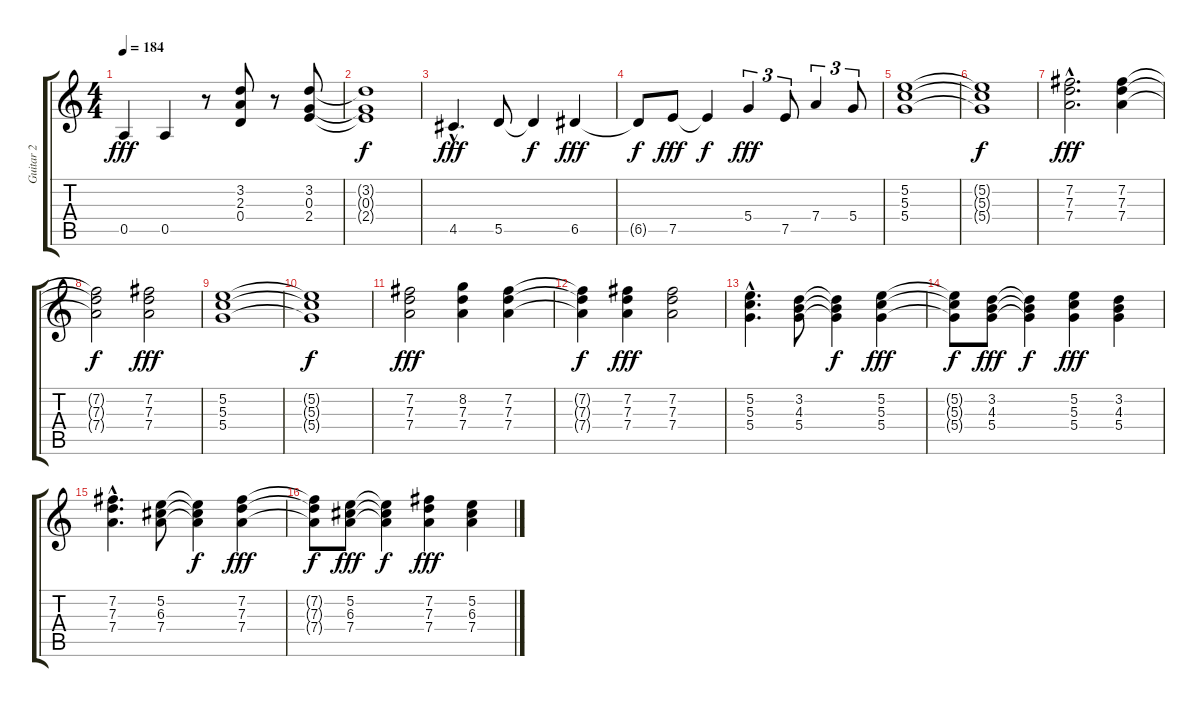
\track ("Guitar 2" "Guitar 2") {instrument distortionguitar}
\staff {score tabs}
\tuning (E4 B3 G3 D3 A2 E2) {hide}
\ts (4 4)
\tempo 184
\clef g2
\ks c
0.5.4{dy fff} 0.5.4 r.8 (3.2 2.3 0.4).8 r.8 (3.2 0.3 2.4).8 |
(3.2{t} 0.3{t} 2.4{t}).1{dy f} |
4.5{hac}.4{d dy fff} 5.5.8 5.5{t}.4{dy f} 6.5.4{dy fff} |
6.5{t}.8{dy f} 7.5.8{dy fff} 7.5{t}.4{dy f} 5.4.4{tu (3 2) dy fff} 7.5.8{tu (3 2)} 7.4.4{tu (3 2)} 5.4.8{tu (3 2)} |
(5.2 5.3 5.4).1 |
(5.2{t} 5.3{t} 5.4{t}).1{dy f} |
(7.2{hac} 7.3{hac} 7.4{hac}).2{d dy fff} (7.2 7.3 7.4).4 |
(7.2{t} 7.3{t} 7.4{t}).2{dy f} (7.2 7.3 7.4).2{dy fff} |
(5.2 5.3 5.4).1 |
(5.2{t} 5.3{t} 5.4{t}).1{dy f} |
(7.2 7.3 7.4).2{dy fff} (8.2 7.3 7.4).4 (7.2 7.3 7.4).4 |
(7.2{t} 7.3{t} 7.4{t}).4{dy f} (7.2 7.3 7.4).4{dy fff} (7.2 7.3 7.4).2 |
(5.2{hac} 5.3{hac} 5.4{hac}).4{d} (3.2 4.3 5.4).8 (3.2{t} 4.3{t} 5.4{t}).4{dy f} (5.2 5.3 5.4).4{dy fff} |
(5.2{t} 5.3{t} 5.4{t}).8{dy f} (3.2 4.3 5.4).8{dy fff} (3.2{t} 4.3{t} 5.4{t}).4{dy f} (5.2 5.3 5.4).4{dy fff} (3.2 4.3 5.4).4 |
(7.2{hac} 7.3{hac} 7.4{hac}).4{d} (5.2 6.3 7.4).8 (5.2{t} 6.3{t} 7.4{t}).4{dy f} (7.2 7.3 7.4).4{dy fff} |
(7.2{t} 7.3{t} 7.4{t}).8{dy f} (5.2 6.3 7.4).8{dy fff} (5.2{t} 6.3{t} 7.4{t}).4{dy f} (7.2 7.3 7.4).4{dy fff} (5.2 6.3 7.4).4
